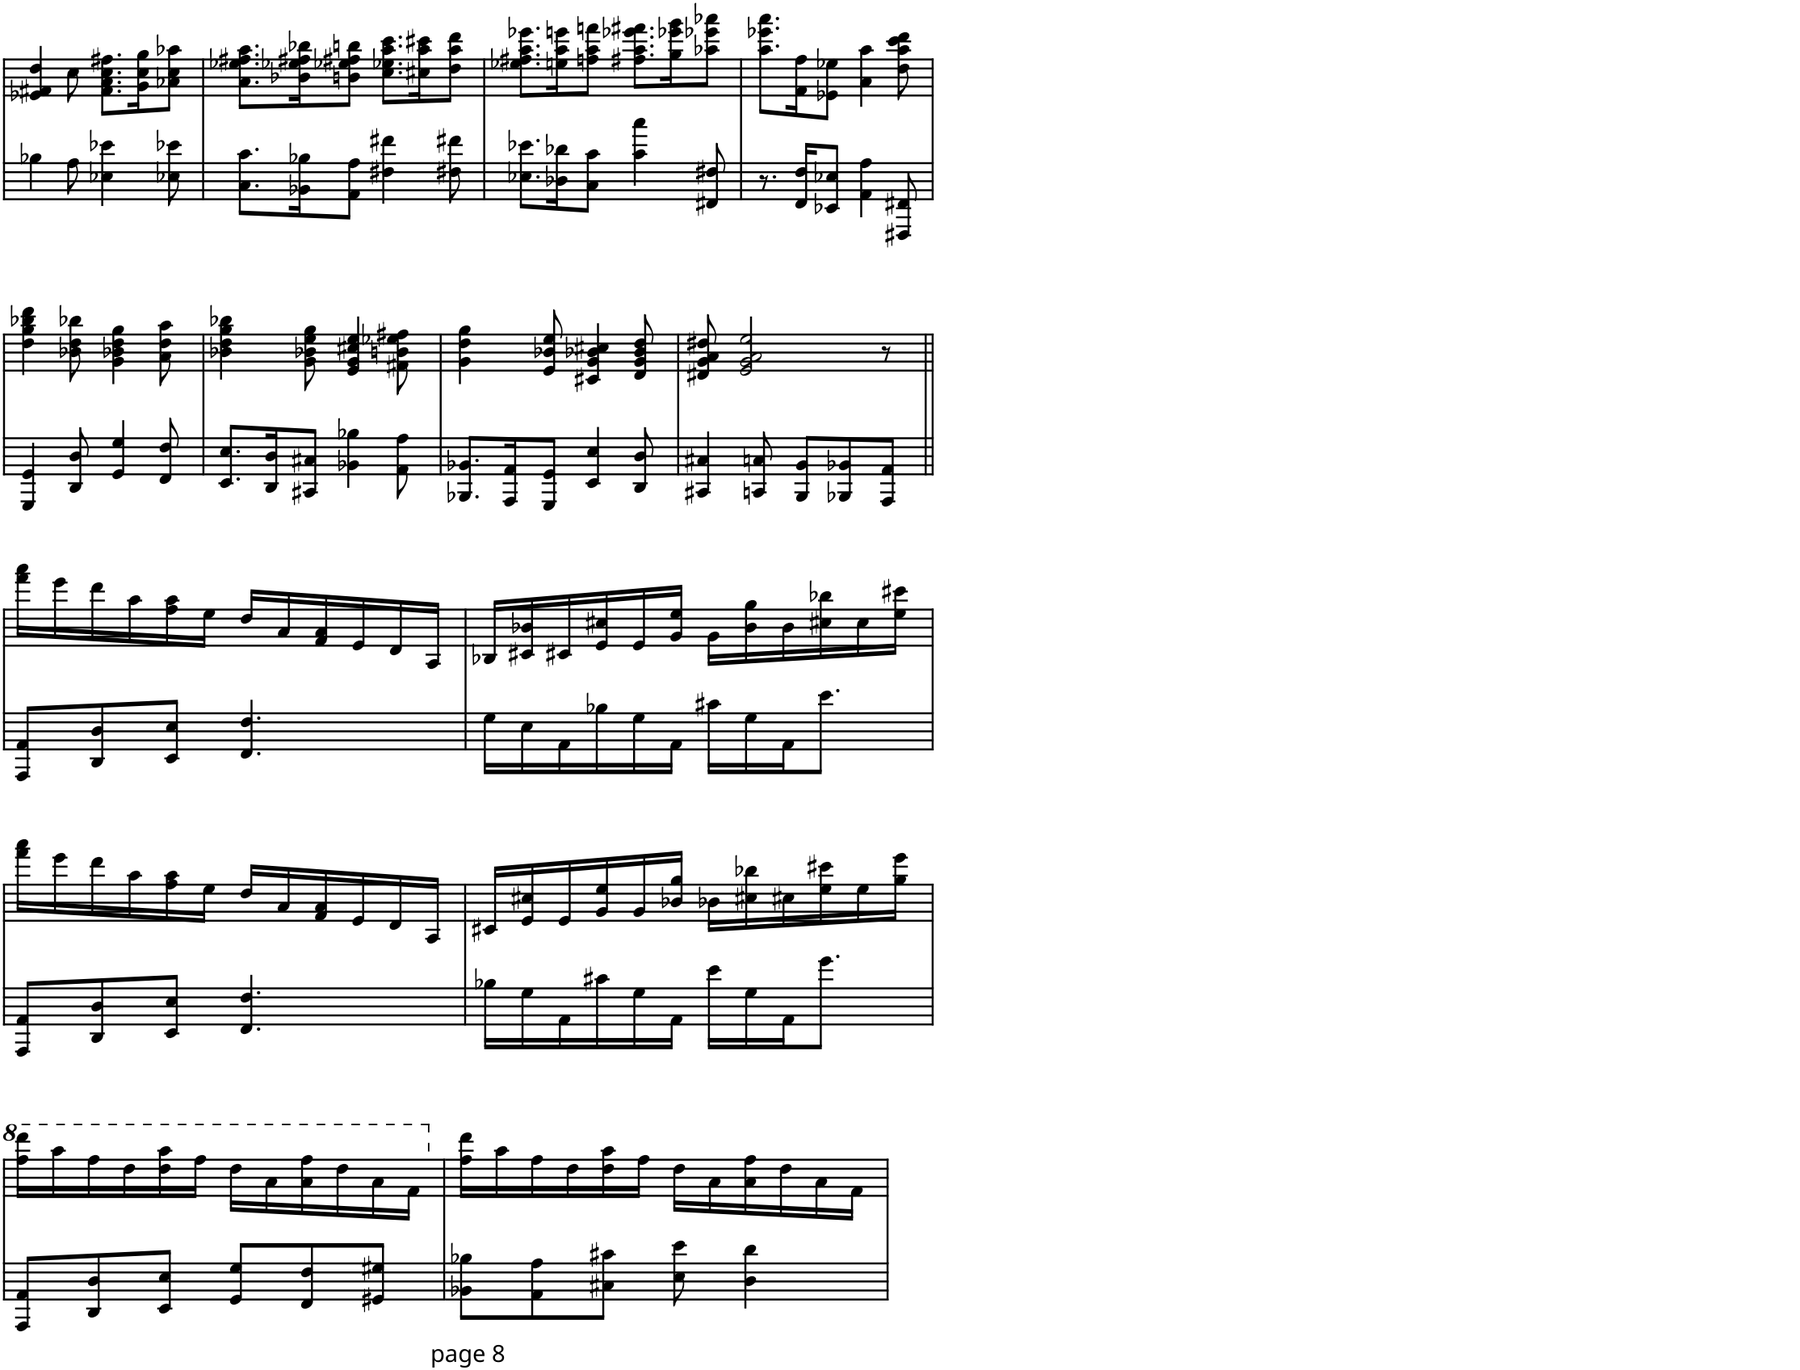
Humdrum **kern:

**kern	**kern
*part1	*part1
*staff2	*staff1
*I"Piano	*
*I'Pno.	*
!!LO:PB:g=z
*clefF4	*clefG2
*k[]	*k[]
*M6/8	*M6/8
=132	=132
4B-X\	4e-X/ 4f#X/ 4dd/
8A\	8cc\
4E-X\ 4e-X\	8.f#\ 8.a\ 8.cc\ 8.ff#X\L
.	16g\ 16cc\ 16gg\K
8E-X\ 8e-X\	8a-X\ 8cc\ 8aa-X\J
=133	=133
8.C\ 8.c\L	8.a\ 8.ee-X\ 8.ff#X\ 8.aa\L
16BB-X\ 16B-X\K	16b-X\ 16ee-X\ 16ff#X\ 16bb-X\K
8AA\ 8A\J	8bn\ 8ee-X\ 8ff#X\ 8bbn\J
4F#X\ 4f#X\	8.cc\ 8.ee-X\ 8.aa\ 8.ccc\L
.	16cc#X\ 16aa\ 16ccc#X\K
8F#X\ 8f#X\	8dd\ 8aa\ 8ddd\J
=134	=134
8.E-X\ 8.e-X\L	8.ee-X\ 8.ff#X\ 8.aa\ 8.eee-X\L
16D-X\ 16d-X\K	16een\ 16aa\ 16eeen\K
8C\ 8c\J	8ffn\ 8aa\ 8fffn\J
4c\ 4cc\	8.ff#X\ 8.aa\ 8.eee-X\ 8.fff#X\L
.	16gg\ 16eee-X\ 16ggg\K
8FF#X/ 8F#X/	8aa-X\ 8eee-X\ 8aaa-X\J
=135	=135
8.r	8.aa\ 8.eee-X\ 8.aaa\L
16FF/ 16F/KL	16f\ 16ff\K
8EE-X/ 8E-X/J	8e-X\ 8ee-X\J
4AA\ 4A\	4a\ 4aa\
8FFF#X/ 8FF#X/	8dd\ 8aa\ 8ccc\ 8ddd\
!!LO:LB:g=z
=136	=136
4GGG/ 4GG/	4dd\ 4gg\ 4bb-X\ 4ddd\
8DD/ 8D/	8b-X\ 8dd\ 8bb-X\
4GG/ 4G/	4g\ 4b-X\ 4dd\ 4gg\
8FF/ 8F/	8a\ 8dd\ 8aa\
=137	=137
8.EE/ 8.E/L	4b-X\ 4dd\ 4gg\ 4bb-X\
16DD/ 16D/K	.
8CC#X/ 8C#X/J	8g\ 8b-X\ 8ee\ 8gg\
4BB-X\ 4B-X\	4e/ 4g/ 4cc#X/ 4ee/
8AA\ 8A\	8f#X\ 8bn\ 8ee-X\ 8ff#X\
=138	=138
8.BBB-X/ 8.BB-X/L	4g\ 4dd\ 4gg\
16AAA/ 16AA/K	.
8GGG/ 8GG/J	8e/ 8b-X/ 8ee/
4EE/ 4E/	4c#X/ 4g/ 4b-X/ 4cc#X/
8DD/ 8D/	8d/ 8g/ 8b-/ 8dd/
=139	=139
4CC#X/ 4C#X/	8d#X/ 8g/ 8a/ 8dd#X/
.	2e/ 2g/ 2a/ 2ee/
8CCn/ 8Cn/	.
8BBB/ 8BB/L	.
8BBB-X/ 8BB-X/	.
8AAA/ 8AA/J	8r
!!LO:LB:g=z
=140||	=140||
8AAA/ 8AA/L	16fff\ 16aaa\LL
.	16eee\
8DD/ 8D/	16ddd\
.	16aa\
8EE/ 8E/J	16ff\ 16aa\
.	16ee\JJ
4.FF/ 4.F/	16dd/LL
.	16a/
.	16f/ 16a/
.	16e/
.	16d/
.	16A/JJ
=141	=141
16G\LL	16B-X/LL
16E\	16c#X/ 16b-X/
16AA\	16c#X/
16B-X\	16e/ 16cc#X/
16G\	16e/
16AA\JJ	16g/ 16ee/JJ
16c#X\LL	16g\LL
16G\	16b-\ 16gg\
16AA\J	16b-\
8.e\J	16cc#X\ 16bb-X\
.	16cc#\
.	16ee\ 16ccc#X\JJ
!!LO:LB:g=z
=142	=142
8AAA/ 8AA/L	16fff\ 16aaa\LL
.	16eee\
8DD/ 8D/	16ddd\
.	16aa\
8EE/ 8E/J	16ff\ 16aa\
.	16ee\JJ
4.FF/ 4.F/	16dd/LL
.	16a/
.	16f/ 16a/
.	16e/
.	16d/
.	16A/JJ
=143	=143
16B-X\LL	16c#X/LL
16G\	16e/ 16cc#X/
16AA\	16e/
16c#X\	16g/ 16ee/
16G\	16g/
16AA\JJ	16b-X/ 16gg/JJ
16e\LL	16b-X\LL
16G\	16cc#X\ 16bb-X\
16AA\J	16cc#X\
8.g\J	16ee\ 16ccc#X\
.	16ee\
.	16gg\ 16eee\JJ
!!LO:LB:g=z
=144	=144
*	*8va
8AAA/ 8AA/L	16fff\ 16dddd\LL
.	16aaa\
8DD/ 8D/	16fff\
.	16ddd\
8EE/ 8E/J	16ddd\ 16aaa\
.	16fff\JJ
8GG/ 8G/L	16ddd\LL
.	16aa\
8FF/ 8F/	16aa\ 16fff\
.	16ddd\
8GG#X/ 8G#X/J	16aa\
.	16ff\JJ
=145	=145
*	*X8va
8BB-X\ 8B-X\L	16ff\ 16ddd\LL
.	16aa\
8AA\ 8A\	16ff\
.	16dd\
8C#X\ 8c#X\J	16dd\ 16aa\
.	16ff\JJ
8E\ 8e\	16dd\LL
.	16a\
4D\ 4d\	16a\ 16ff\
.	16dd\
.	16a\
.	16f\JJ
=	=
*-	*-
